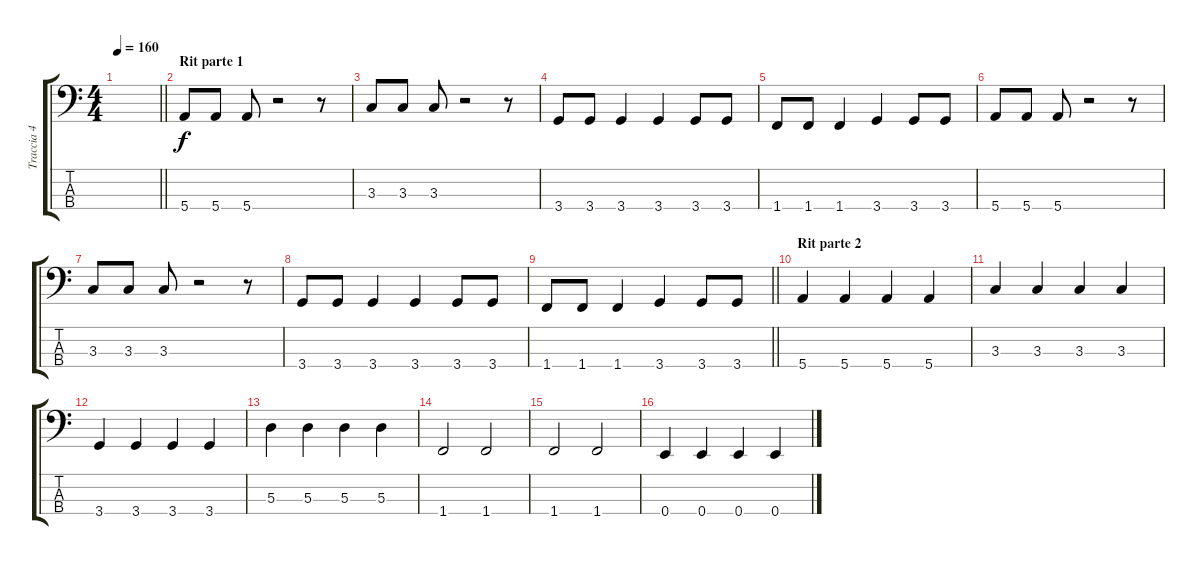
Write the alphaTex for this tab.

\track ("Traccia 4" "Traccia 4") {instrument electricbassfinger}
\staff {score tabs}
\tuning (G2 D2 A1 E1) {hide}
\ts (4 4)
\tempo 160
\clef f4
\barLineRight lightlight
\ks c
|
\section ("" "Rit parte 1")
5.4.8 5.4.8 5.4.8 r.2 r.8 |
3.3.8 3.3.8 3.3.8 r.2 r.8 |
3.4.8 3.4.8 3.4.4 3.4.4 3.4.8 3.4.8 |
1.4.8 1.4.8 1.4.4 3.4.4 3.4.8 3.4.8 |
5.4.8 5.4.8 5.4.8 r.2 r.8 |
3.3.8 3.3.8 3.3.8 r.2 r.8 |
3.4.8 3.4.8 3.4.4 3.4.4 3.4.8 3.4.8 |
\barLineRight lightlight
1.4.8 1.4.8 1.4.4 3.4.4 3.4.8 3.4.8 |
\section ("" "Rit parte 2")
5.4.4 5.4.4 5.4.4 5.4.4 |
3.3.4 3.3.4 3.3.4 3.3.4 |
3.4.4 3.4.4 3.4.4 3.4.4 |
5.3.4 5.3.4 5.3.4 5.3.4 |
1.4.2 1.4.2 |
1.4.2 1.4.2 |
0.4.4 0.4.4 0.4.4 0.4.4
